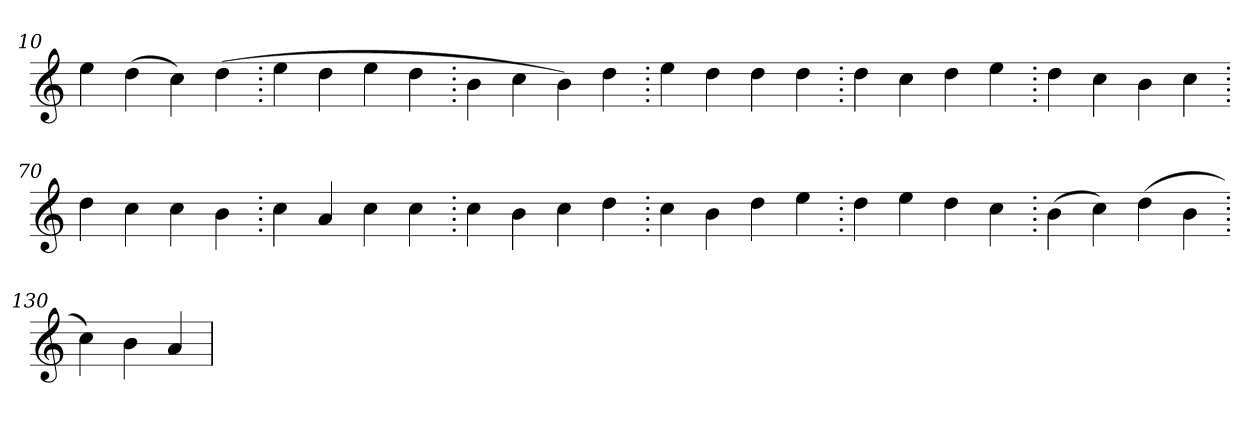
**kern
*part1
*staff1
*clefG2
=10.
4ee
(>4dd
4cc)
(>4dd
=20.
4ee
4dd
4ee
4dd
=30.
4b
4cc
4b)
4dd
=40.
4ee
4dd
4dd
4dd
=50.
4dd
4cc
4dd
4ee
=60.
4dd
4cc
4b
4cc
=70.
4dd
4cc
4cc
4b
=80.
4cc
4a
4cc
4cc
=90.
4cc
4b
4cc
4dd
=100.
4cc
4b
4dd
4ee
=110.
4dd
4ee
4dd
4cc
=120.
(>4b
4cc)
(>4dd
4b
=130.
4cc)
4b
4a
=
*-
